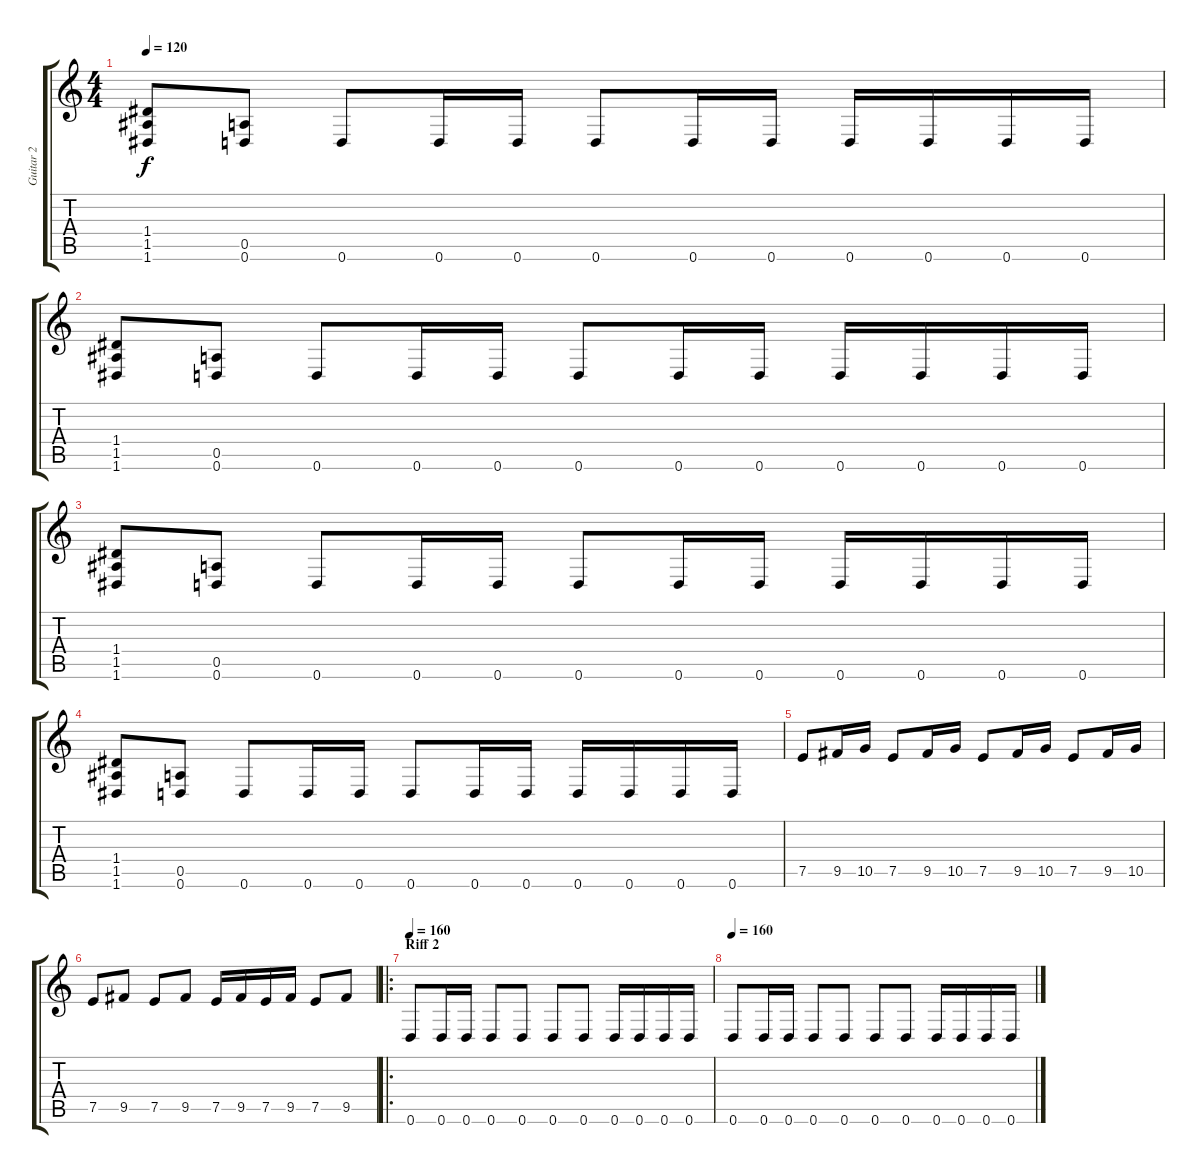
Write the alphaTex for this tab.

\track ("Guitar 2" "Guitar 2") {instrument distortionguitar}
\staff {score tabs}
\tuning (E4 B3 G3 D3 A2 D2) {hide}
\ts (4 4)
\tempo 120
\clef g2
\ks c
(1.4 1.5 1.6).8{dy f} (0.5 0.6).8 0.6.8 0.6.16 0.6.16 0.6.8 0.6.16 0.6.16 0.6.16 0.6.16 0.6.16 0.6.16 |
(1.4 1.5 1.6).8 (0.5 0.6).8 0.6.8 0.6.16 0.6.16 0.6.8 0.6.16 0.6.16 0.6.16 0.6.16 0.6.16 0.6.16 |
(1.4 1.5 1.6).8 (0.5 0.6).8 0.6.8 0.6.16 0.6.16 0.6.8 0.6.16 0.6.16 0.6.16 0.6.16 0.6.16 0.6.16 |
(1.4 1.5 1.6).8 (0.5 0.6).8 0.6.8 0.6.16 0.6.16 0.6.8 0.6.16 0.6.16 0.6.16 0.6.16 0.6.16 0.6.16 |
7.5.8 9.5.16 10.5.16 7.5.8 9.5.16 10.5.16 7.5.8 9.5.16 10.5.16 7.5.8 9.5.16 10.5.16 |
7.5.8 9.5.8 7.5.8 9.5.8 7.5.16 9.5.16 7.5.16 9.5.16 7.5.8 9.5.8 |
\ro
\section ("" "Riff 2")
\tempo 160
0.6.8 0.6.16 0.6.16 0.6.8 0.6.8 0.6.8 0.6.8 0.6.16 0.6.16 0.6.16 0.6.16 |
\tempo 160
0.6.8 0.6.16 0.6.16 0.6.8 0.6.8 0.6.8 0.6.8 0.6.16 0.6.16 0.6.16 0.6.16
